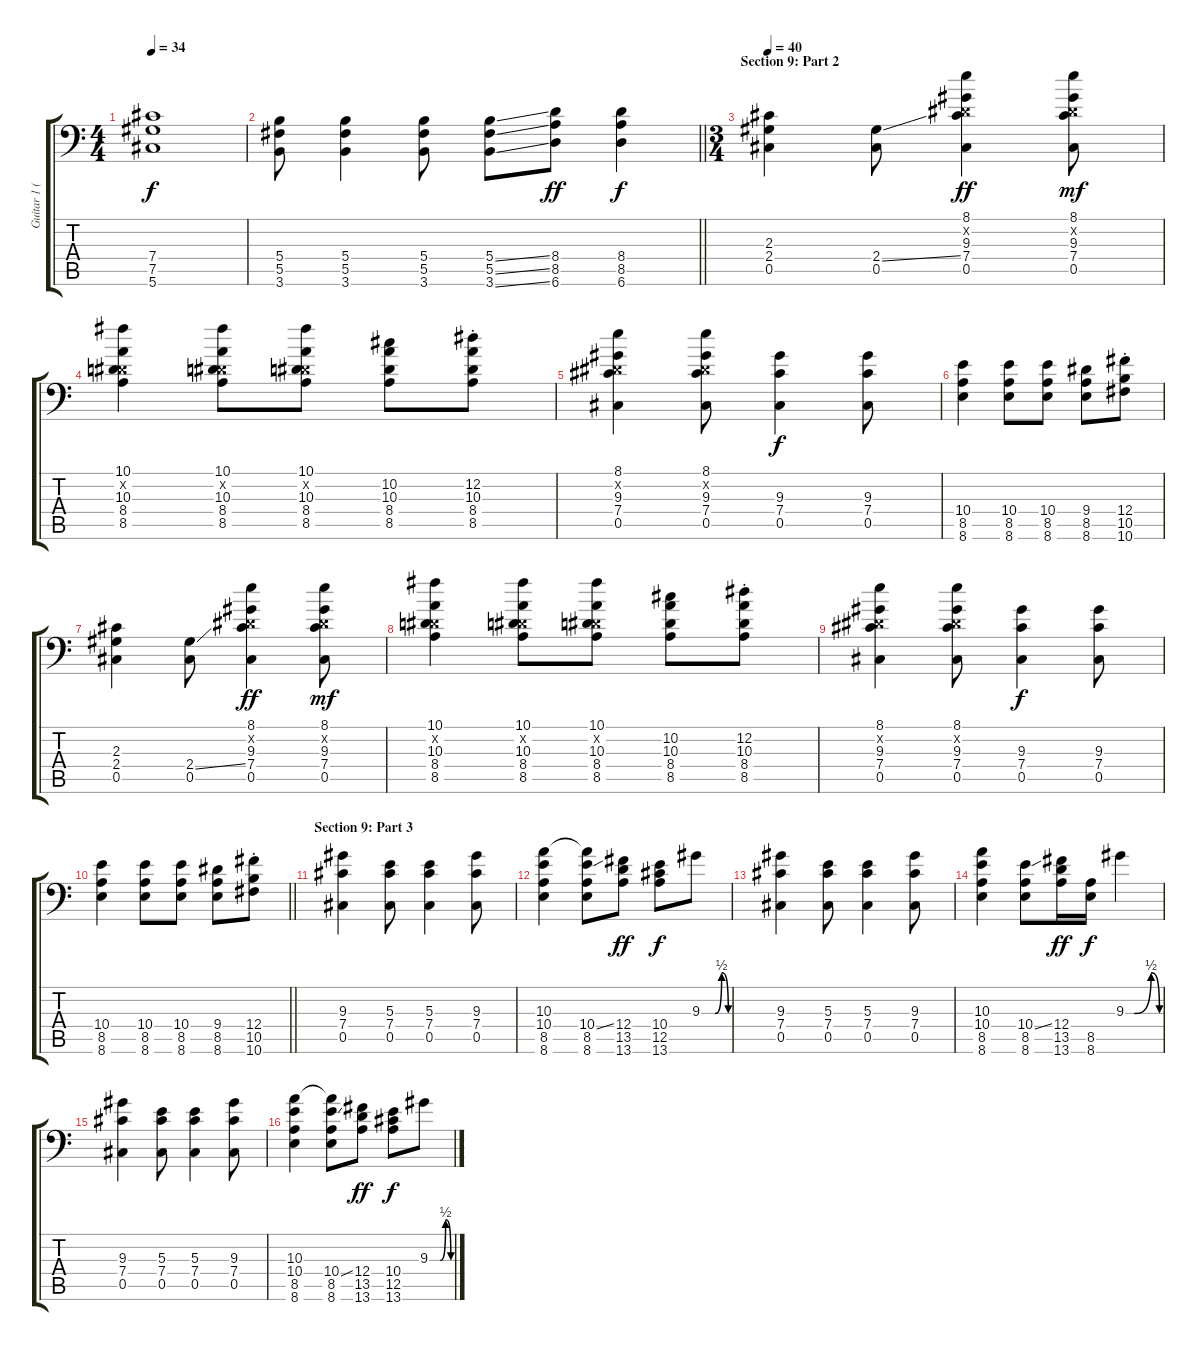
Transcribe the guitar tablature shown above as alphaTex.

\track ("Guitar 1 (Distortion)" "Guitar 1 (") {instrument distortionguitar}
\staff {score tabs}
\tuning (Ab3 Eb3 B2 Gb2 Db2 Ab1) {hide}
\ts (4 4)
\tempo 34
\clef f4
\ks c
(7.4 7.5 5.6).1{dy f} |
\barLineRight lightlight
(5.4 5.5 3.6).8 (5.4 5.5 3.6).4 (5.4 5.5 3.6).8 (5.4{ss} 5.5{ss} 3.6{ss}).8 (8.4 8.5 6.6).8{dy ff} (8.4 8.5 6.6).4{dy f} |
\ts (3 4)
\section ("" "Section 9: Part 2")
\tempo 40
(2.3 2.4 0.5).4 (2.4{ss} 0.5).8 (8.1 0.2{x} 9.3 7.4 0.5).4{dy ff} (8.1 0.2{x} 9.3 7.4 0.5).8{dy mf} |
(10.1 0.2{x} 10.3 8.4 8.5).4 (10.1 0.2{x} 10.3 8.4 8.5).8 (10.1 0.2{x} 10.3 8.4 8.5).8 (10.2 10.3 8.4 8.5).8 (12.2{st} 10.3{st} 8.4{st} 8.5{st}).8 |
(8.1 0.2{x} 9.3 7.4 0.5).4 (8.1 0.2{x} 9.3 7.4 0.5).8 (9.3 7.4 0.5).4{dy f} (9.3 7.4 0.5).8 |
(10.4 8.5 8.6).4 (10.4 8.5 8.6).8 (10.4 8.5 8.6).8 (9.4 8.5 8.6).8 (12.4{st} 10.5{st} 10.6{st}).8 |
(2.3 2.4 0.5).4 (2.4{ss} 0.5).8 (8.1 0.2{x} 9.3 7.4 0.5).4{dy ff} (8.1 0.2{x} 9.3 7.4 0.5).8{dy mf} |
(10.1 0.2{x} 10.3 8.4 8.5).4 (10.1 0.2{x} 10.3 8.4 8.5).8 (10.1 0.2{x} 10.3 8.4 8.5).8 (10.2 10.3 8.4 8.5).8 (12.2{st} 10.3{st} 8.4{st} 8.5{st}).8 |
(8.1 0.2{x} 9.3 7.4 0.5).4 (8.1 0.2{x} 9.3 7.4 0.5).8 (9.3 7.4 0.5).4{dy f} (9.3 7.4 0.5).8 |
\barLineRight lightlight
(10.4 8.5 8.6).4 (10.4 8.5 8.6).8 (10.4 8.5 8.6).8 (9.4 8.5 8.6).8 (12.4{st} 10.5{st} 10.6{st}).8 |
\section ("" "Section 9: Part 3")
(9.3 7.4 0.5).4 (5.3 7.4 0.5).8 (5.3 7.4 0.5).4 (9.3 7.4 0.5).8 |
(10.3 10.4 8.5 8.6).4 (10.3{t} 10.4{ss} 8.5 8.6).8 (12.4 13.5 13.6).8{dy ff} (10.4 12.5 13.6).8{dy f} 9.3{be (custom 0 0 30 0 45 2 60 0)}.8 |
(9.3 7.4 0.5).4 (5.3 7.4 0.5).8 (5.3 7.4 0.5).4 (9.3 7.4 0.5).8 |
(10.3 10.4 8.5 8.6).4 (10.4{ss} 8.5 8.6).8 (12.4 13.5 13.6).16{dy ff} (8.5 8.6).16{dy f} 9.3{be (custom 0 0 15 0 45 2 60 0)}.4 |
(9.3 7.4 0.5).4 (5.3 7.4 0.5).8 (5.3 7.4 0.5).4 (9.3 7.4 0.5).8 |
(10.3 10.4 8.5 8.6).4 (10.3{t} 10.4{ss} 8.5 8.6).8 (12.4 13.5 13.6).8{dy ff} (10.4 12.5 13.6).8{dy f} 9.3{be (custom 0 0 30 0 45 2 60 0)}.8
